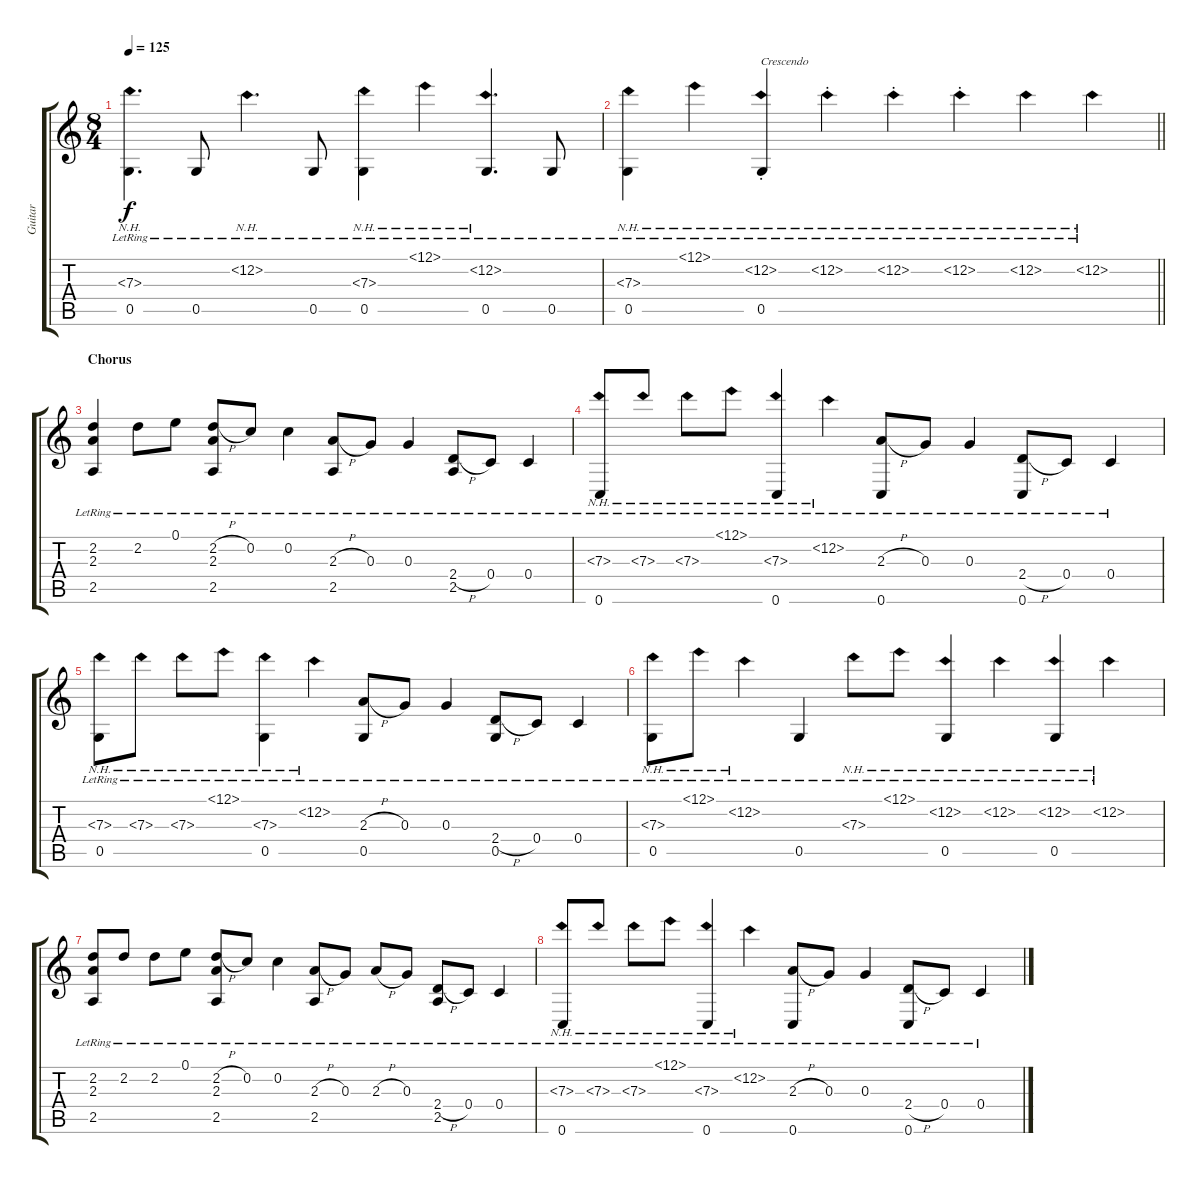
\track ("Guitar" "Guitar") {instrument acousticguitarsteel}
\staff {score tabs}
\tuning (E4 C4 G3 C3 G2 C2) {hide}
\ts (8 4)
\tempo 125
\clef g2
\ks c
(7.3{nh lr} 0.5{lr}).4{d dy f} 0.5{lr}.8 12.2{nh lr}.4{d} 0.5{lr}.8 (7.3{nh lr} 0.5{lr}).4 12.1{nh lr}.4 (12.2{nh lr} 0.5{lr}).4{d} 0.5{lr}.8 |
\barLineRight lightlight
(7.3{nh lr} 0.5{lr}).4 12.1{nh lr}.4 (12.2{nh st lr} 0.5{lr}).4{txt "Crescendo"} 12.2{nh st lr}.4 12.2{nh st lr}.4 12.2{nh st lr}.4 12.2{nh lr}.4 12.2{nh lr}.4 |
\section ("" "Chorus")
(2.2{lr} 2.3{lr} 2.5{lr}).4 2.2{lr}.8 0.1{lr}.8 (2.2{h lr} 2.3{lr} 2.5{lr}).8 0.2{lr}.8 0.2{lr}.4 (2.3{h lr} 2.5{lr}).8 0.3{lr}.8 0.3{lr}.4 (2.4{h lr} 2.5{lr}).8 0.4{lr}.8 0.4{lr}.4 |
(7.3{nh lr} 0.6{lr}).8 7.3{nh lr}.8 7.3{nh lr}.8 12.1{nh lr}.8 (7.3{nh lr} 0.6{lr}).4 12.2{nh lr}.4 (2.3{h lr} 0.6{lr}).8 0.3{lr}.8 0.3{lr}.4 (2.4{h lr} 0.6{lr}).8 0.4{lr}.8 0.4{lr}.4 |
(7.3{nh lr} 0.5{lr}).8 7.3{nh lr}.8 7.3{nh lr}.8 12.1{nh lr}.8 (7.3{nh lr} 0.5{lr}).4 12.2{nh lr}.4 (2.3{h lr} 0.5{lr}).8 0.3{lr}.8 0.3{lr}.4 (2.4{h lr} 0.5{lr}).8 0.4{lr}.8 0.4{lr}.4 |
(7.3{nh lr} 0.5{lr}).8 12.1{nh lr}.8 12.2{nh lr}.4 0.5{lr}.4 7.3{nh lr}.8 12.1{nh lr}.8 (12.2{nh lr} 0.5{lr}).4 12.2{nh lr}.4 (12.2{nh lr} 0.5{lr}).4 12.2{nh lr}.4 |
(2.2{lr} 2.3{lr} 2.5{lr}).8 2.2{lr}.8 2.2{lr}.8 0.1{lr}.8 (2.2{h lr} 2.3{lr} 2.5{lr}).8 0.2{lr}.8 0.2{lr}.4 (2.3{h lr} 2.5{lr}).8 0.3{lr}.8 2.3{h lr}.8 0.3{lr}.8 (2.4{h lr} 2.5{lr}).8 0.4{lr}.8 0.4{lr}.4 |
(7.3{nh lr} 0.6{lr}).8 7.3{nh lr}.8 7.3{nh lr}.8 12.1{nh lr}.8 (7.3{nh lr} 0.6{lr}).4 12.2{nh lr}.4 (2.3{h lr} 0.6{lr}).8 0.3{lr}.8 0.3{lr}.4 (2.4{h lr} 0.6{lr}).8 0.4{lr}.8 0.4{lr}.4
